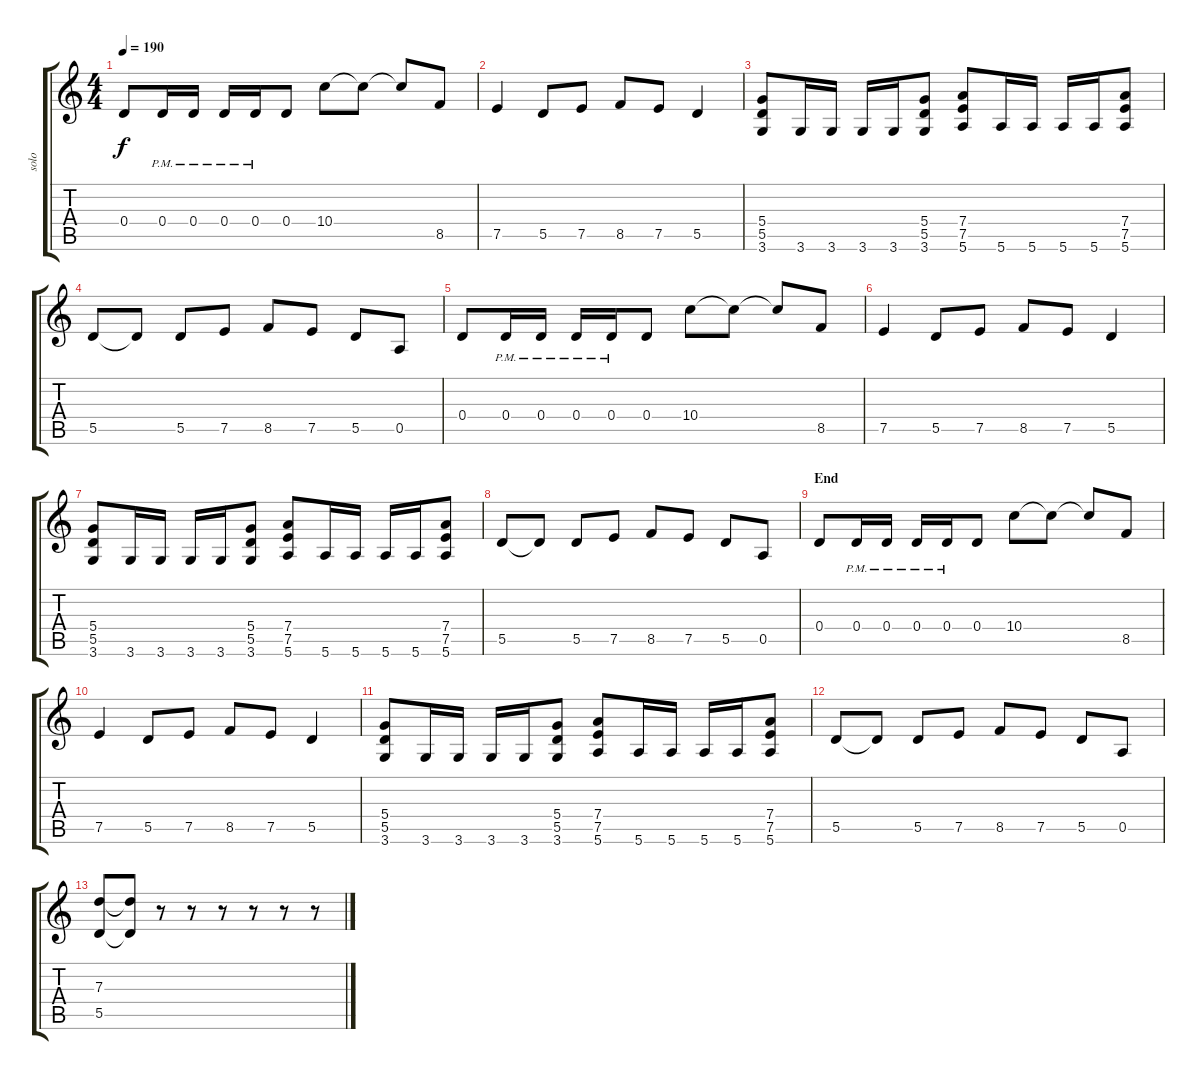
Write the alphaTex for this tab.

\track ("solo" "solo") {instrument distortionguitar}
\staff {score tabs}
\tuning (E4 B3 G3 D3 A2 E2) {hide}
\ts (4 4)
\tempo 190
\clef g2
\ks c
0.4.8{dy f} 0.4{pm}.16 0.4{pm}.16 0.4{pm}.16 0.4{pm}.16 0.4.8 10.4.8 10.4{t}.8 10.4{t}.8 8.5.8 |
7.5.4 5.5.8 7.5.8 8.5.8 7.5.8 5.5.4 |
(5.4 5.5 3.6).8 3.6.16 3.6.16 3.6.16 3.6.16 (5.4 5.5 3.6).8 (7.4 7.5 5.6).8 5.6.16 5.6.16 5.6.16 5.6.16 (7.4 7.5 5.6).8 |
5.5.8 5.5{t}.8 5.5.8 7.5.8 8.5.8 7.5.8 5.5.8 0.5.8 |
0.4.8 0.4{pm}.16 0.4{pm}.16 0.4{pm}.16 0.4{pm}.16 0.4.8 10.4.8 10.4{t}.8 10.4{t}.8 8.5.8 |
7.5.4 5.5.8 7.5.8 8.5.8 7.5.8 5.5.4 |
(5.4 5.5 3.6).8 3.6.16 3.6.16 3.6.16 3.6.16 (5.4 5.5 3.6).8 (7.4 7.5 5.6).8 5.6.16 5.6.16 5.6.16 5.6.16 (7.4 7.5 5.6).8 |
5.5.8 5.5{t}.8 5.5.8 7.5.8 8.5.8 7.5.8 5.5.8 0.5.8 |
\section ("" "End")
0.4.8 0.4{pm}.16 0.4{pm}.16 0.4{pm}.16 0.4{pm}.16 0.4.8 10.4.8 10.4{t}.8 10.4{t}.8 8.5.8 |
7.5.4 5.5.8 7.5.8 8.5.8 7.5.8 5.5.4 |
(5.4 5.5 3.6).8 3.6.16 3.6.16 3.6.16 3.6.16 (5.4 5.5 3.6).8 (7.4 7.5 5.6).8 5.6.16 5.6.16 5.6.16 5.6.16 (7.4 7.5 5.6).8 |
5.5.8 5.5{t}.8 5.5.8 7.5.8 8.5.8 7.5.8 5.5.8 0.5.8 |
(7.3 5.5).8 (7.3{t} 5.5{t}).8 r.8 r.8 r.8 r.8 r.8 r.8
